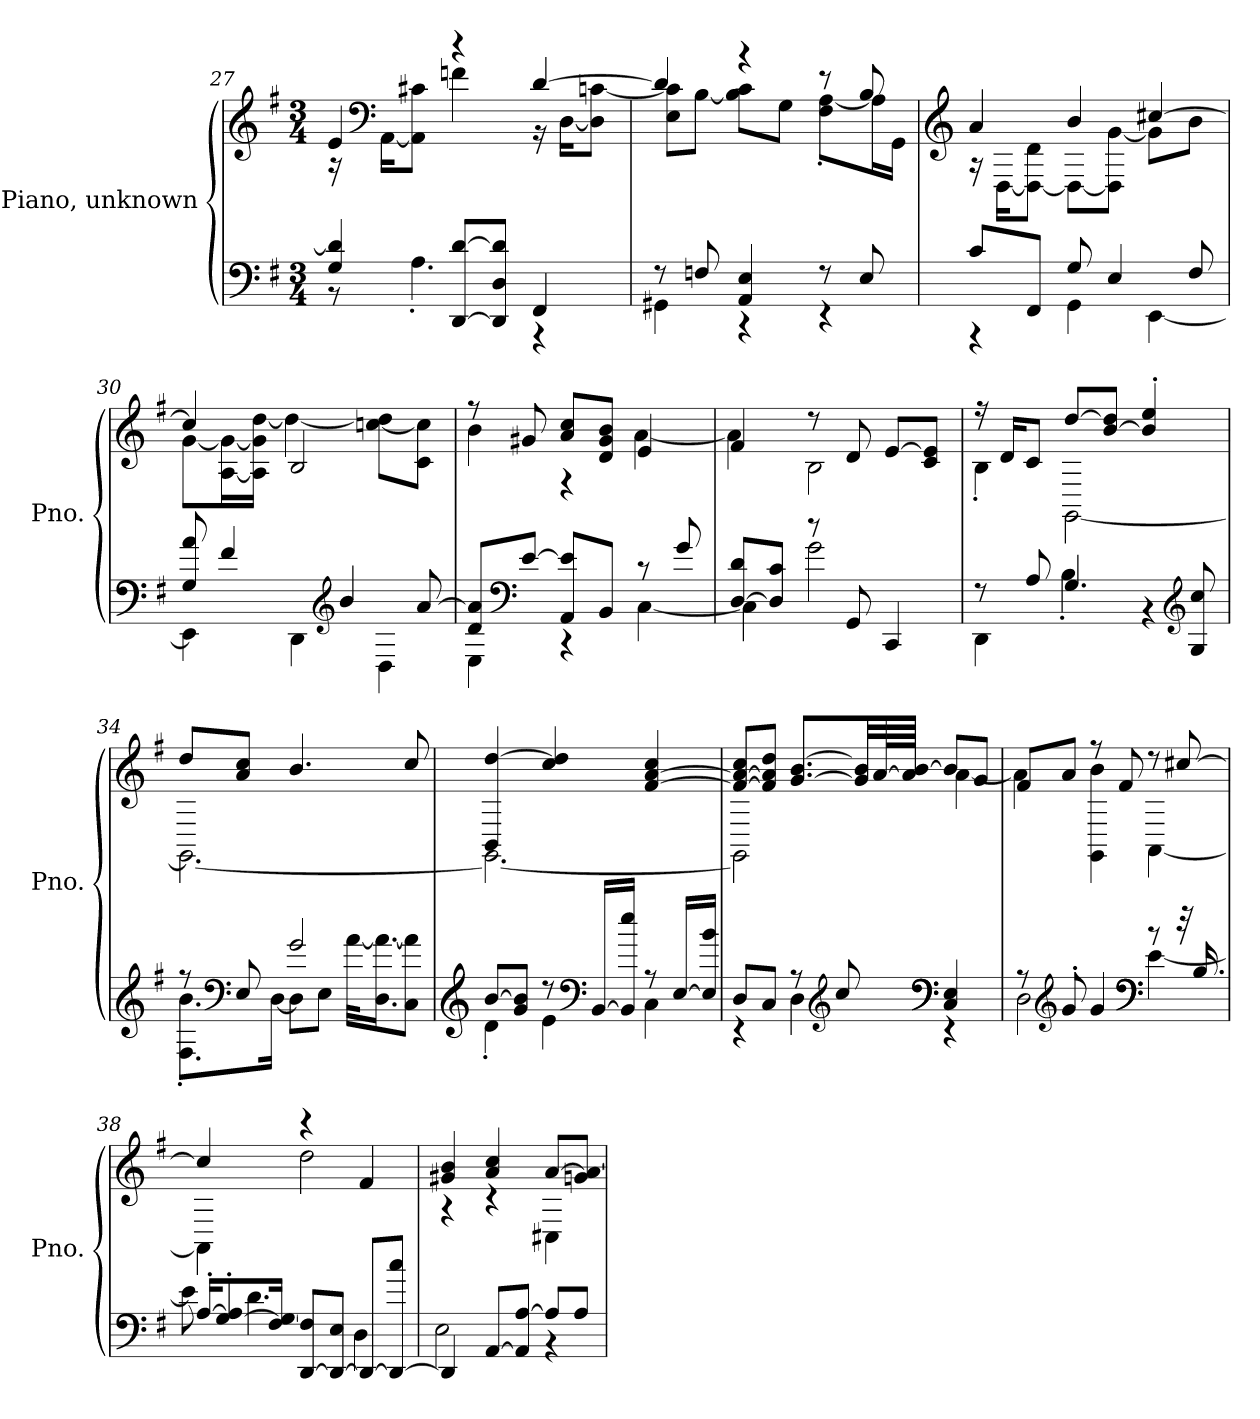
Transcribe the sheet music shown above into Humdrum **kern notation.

**kern	**kern
*part1	*part1
*staff2	*staff1
*I"Piano, unknown	*
*I'Pno.	*
!!LO:LB:g=z
*clefF4	*clefG2
*k[f#]	*k[f#]
*M3/4	*M3/4
=27	=27
*^	*^
4G/ 4d/]	8r	4e/	16r
*	*	*clefF4	*
.	.	.	[16AA\KL
.	4.A'\	.	8AA\] 8c#X\J
[8DD/ [8d/L	.	4r	4fn\
8DD/] 8D/ 8d/]J	.	.	.
4FF#/	4r	[4d/	16r
.	.	.	[16D\KL
.	.	.	8D\] [8cn\J
=28	=28	=28	=28
8r	4GG#X\	4d/]	8E\ 8c\]L
8Fn/	.	.	[8B\J
4AA/ 4E/	4r	4r	8B\] 8c\L
.	.	.	8G\J
8r	4r	8r	8F#\' [8A\'L
8E/	.	8B/	16A\L]
.	.	.	16GG\JJ
=29	=29	=29	=29
*	*	*clefG2	*
8c/L	4r	4a/	16r
.	.	.	[16D\KL
8FF#/J	.	.	8D\_ 8d\J
8G/	4GG\	4b/	8D\L_
4E/	.	.	8D\] [8g\J
.	[4EE\	[4cc#X/	8g\L]
8F#/	.	.	8b\J
!!LO:LB:g=z	!!
=30	=30	=30	=30
8G/ 8a/	4EE\]	4cc#/]	[8g\L
4f#/	.	.	[16A\ 16g\_L
.	.	.	16A\] 16g\] [16dd\JJ
.	4DD\	2B/	4dd\_
*clefG2	*	*	*
4b/	.	.	.
.	4D\	.	[8ccn\ 8dd\]L
[8a/	.	.	8c\ 8cc\]J
=31	=31	=31	=31
8d/ 8a/]L	4E\	8r	4b\
*clefF4	*	*	*
[8e/J	.	8g#X/	.
8AA/ 8e/]L	4r	8a/ 8cc/L	4r
8BB/J	.	8d/ 8g#/ 8b/J	.
8r	[4C\	4e/	[4a\
8g/	.	.	.
=32	=32	=32	=32
[8D/ 8d/L	4C\]	4f#/	4a\]
8D/] 8c/J	.	.	.
8r	2g\	8r	2B\
8GG/	.	8d/	.
4CC/	.	[8e/L	.
.	.	8c/ 8e/]J	.
=33	=33	=33	=33
8r	4DD\	16r	4B'\
.	.	16d/KL	.
8A/	.	8c/J	.
4.G/	4B'\	[8dd/L	[2GG\
.	.	[8b/ 8dd/]J	.
.	4r	4b/]' 4ee/'	.
*clefG2	*	*	*
8G/ 8cc/	.	.	.
!!LO:PB:g=z	!!
=34	=34	=34	=34
8r	8.F#\' 8.b\'L	8dd/L	2.GG\_
*clefF4	*	*	*
8E/	.	8a/ 8cc/J	.
.	[16D\Jk	.	.
2g/	8D\L]	4.b/	.
.	8E\J	.	.
.	[32a\KLL	.	.
.	16.D\ 16.a\_J	.	.
.	8C\ 8a\]J	8cc/	.
=35	=35	=35	=35
*clefG2	*	*	*
[8b/L	4d'\	4BB/ [4dd/	2.GG\_
8g/ 8b/]J	.	.	.
8r	4e\	4cc/ 4dd/]	.
*clefF4	*	*	*
[16BB/LL	.	.	.
16BB/] 16ee/JJ	.	.	.
8r	4C\	[4f#/ [4a/ 4cc/	.
[16E/LL	.	.	.
16E/] 16b/JJ	.	.	.
=36	=36	=36	=36
8D/L	4r	8f#/_ 8a/_ 8cc/L	2GG\]
8C/J	.	8f#/] 8a/] 8dd/J	.
8r	4D\	[8.g/ [8.b/L	.
*clefG2	*	*	*
8cc/	.	.	.
.	.	32g/] 32b/]LL	.
.	.	[64a/L	.
.	.	64a/] [64b/JJJJ	.
*clefF4	*	*	*
4C/ 4E/	4r	8b/L]	[4a\
.	.	8g/J	.
!!LO:LB:g=z	!!
=37	=37	=37	=37
8r	2D\	8f#/L	4a\]
*clefG2	*	*	*
8g'/	.	8a/J	.
4g/	.	8r	4GG\ 4b\
.	.	8f#/	.
*clefF4	*	*	*
8r	[4e\	8r	[4AA\
32r	.	[8cc#X/	.
16.B/	.	.	.
=38	=38	=38	=38
[16A'/KL	8e\]	4cc#/]	4AA\]
[8G/' 8A/]'	.	.	.
.	4.d\	.	.
[16F#/ 16G/]Jk	.	.	.
[8DD/ 8F#/]L	.	4r	2dd\
8DD/_ 8E/J	.	.	.
8DD/L_	4D\	4f#/	.
8DD/_ 8cc/J	.	.	.
=39	=39	=39	=39
4DD/]	2E\	4g#X/ 4b/	4r
[8AA/L	.	4a/ 4cc/	4r
8AA/] [8A/J	.	.	.
8A/L]	4r	[8a/L	4C#X\
8A/J	.	8gn/ 8a/_J	.
*v	*v	*	*
*	*v	*v
=	=
*-	*-
